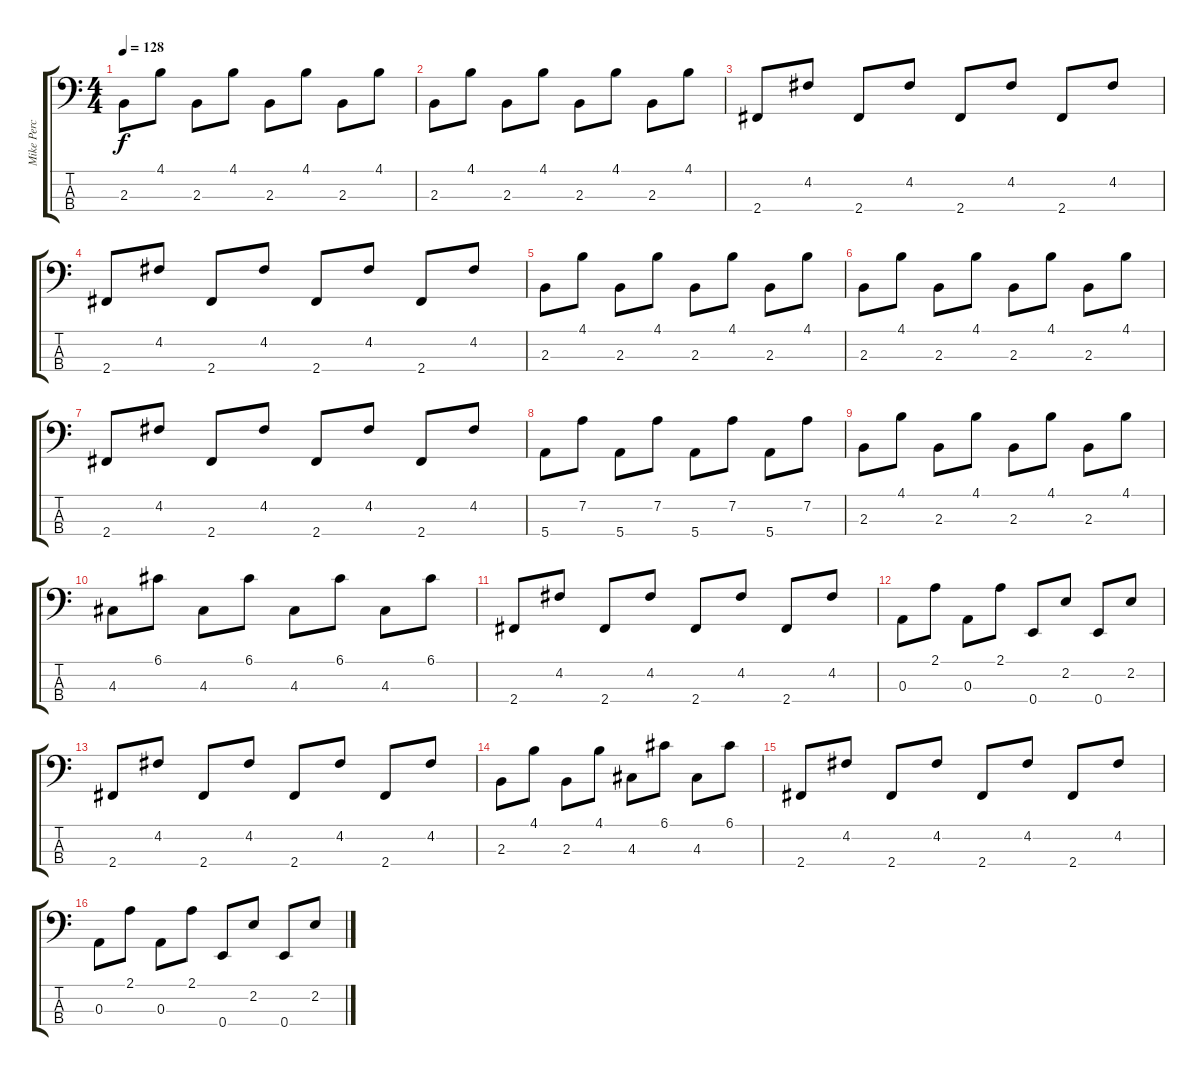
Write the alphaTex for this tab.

\track (" Mike Percy" " Mike Perc") {instrument electricbassfinger}
\staff {score tabs}
\tuning (G2 D2 A1 E1) {hide}
\ts (4 4)
\tempo 128
\clef f4
\ks c
2.3.8{dy f} 4.1.8 2.3.8 4.1.8 2.3.8 4.1.8 2.3.8 4.1.8 |
2.3.8 4.1.8 2.3.8 4.1.8 2.3.8 4.1.8 2.3.8 4.1.8 |
2.4.8 4.2.8 2.4.8 4.2.8 2.4.8 4.2.8 2.4.8 4.2.8 |
2.4.8 4.2.8 2.4.8 4.2.8 2.4.8 4.2.8 2.4.8 4.2.8 |
2.3.8 4.1.8 2.3.8 4.1.8 2.3.8 4.1.8 2.3.8 4.1.8 |
2.3.8 4.1.8 2.3.8 4.1.8 2.3.8 4.1.8 2.3.8 4.1.8 |
2.4.8 4.2.8 2.4.8 4.2.8 2.4.8 4.2.8 2.4.8 4.2.8 |
5.4.8 7.2.8 5.4.8 7.2.8 5.4.8 7.2.8 5.4.8 7.2.8 |
2.3.8 4.1.8 2.3.8 4.1.8 2.3.8 4.1.8 2.3.8 4.1.8 |
4.3.8 6.1.8 4.3.8 6.1.8 4.3.8 6.1.8 4.3.8 6.1.8 |
2.4.8 4.2.8 2.4.8 4.2.8 2.4.8 4.2.8 2.4.8 4.2.8 |
0.3.8 2.1.8 0.3.8 2.1.8 0.4.8 2.2.8 0.4.8 2.2.8 |
2.4.8 4.2.8 2.4.8 4.2.8 2.4.8 4.2.8 2.4.8 4.2.8 |
2.3.8 4.1.8 2.3.8 4.1.8 4.3.8 6.1.8 4.3.8 6.1.8 |
2.4.8 4.2.8 2.4.8 4.2.8 2.4.8 4.2.8 2.4.8 4.2.8 |
0.3.8 2.1.8 0.3.8 2.1.8 0.4.8 2.2.8 0.4.8 2.2.8
